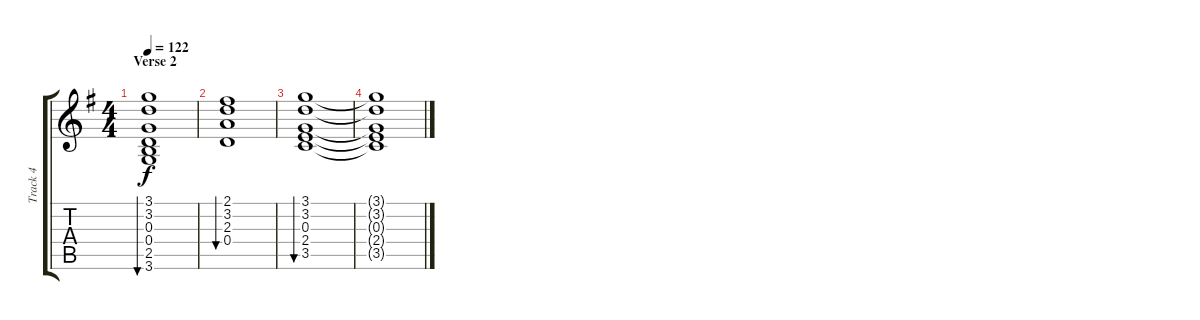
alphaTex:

\track ("Track 4" "Track 4") {instrument acousticguitarnylon}
\staff {score tabs}
\tuning (E4 B3 G3 D3 A2 E2) {hide}
\ts (4 4)
\section ("" "Verse 2")
\tempo 122
\clef g2
\ks g
(3.1 3.2 0.3 0.4 2.5 3.6).1{bu 240 dy f} |
(2.1 3.2 2.3 0.4).1{bu 240} |
(3.1 3.2 0.3 2.4 3.5).1{bu 240} |
(3.1{t} 3.2{t} 0.3{t} 2.4{t} 3.5{t}).1
